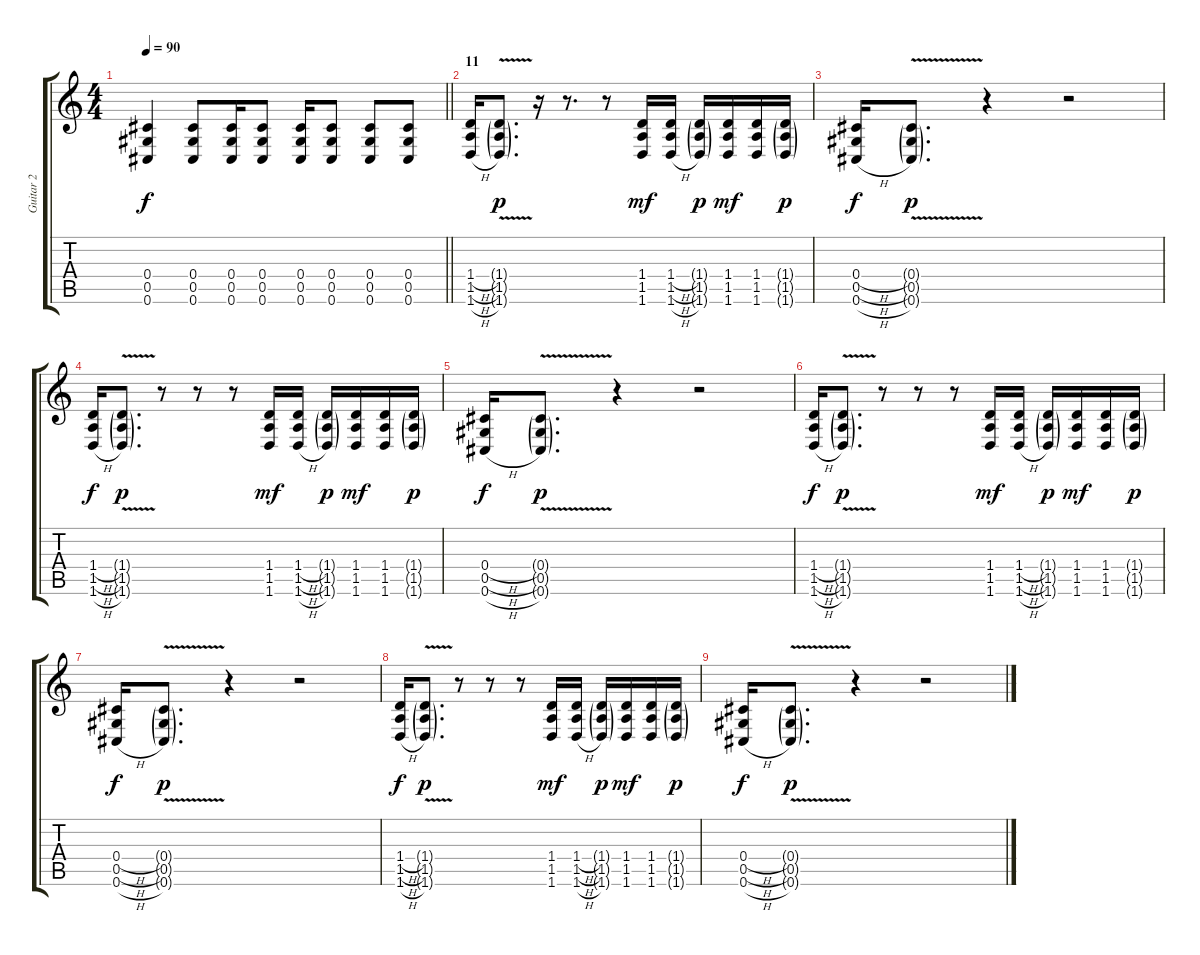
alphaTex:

\track ("Guitar 2" "Guitar 2") {instrument distortionguitar}
\staff {score tabs}
\tuning (Eb4 Bb3 Gb3 Db3 Ab2 Db2) {hide}
\ts (4 4)
\tempo 90
\clef g2
\barLineRight lightlight
\ks c
(0.4 0.5 0.6).4{dy f} (0.4 0.5 0.6).8 (0.4 0.5 0.6).16 (0.4 0.5 0.6).8 (0.4 0.5 0.6).16 (0.4 0.5 0.6).8 (0.4 0.5 0.6).8 (0.4 0.5 0.6).8 |
\section ("" "11")
(1.4{h} 1.5{h} 1.6{h}).16 (1.4{v g} 1.5{v g} 1.6{g}).8{d dy p} r.16 r.8{d} r.8 (1.4 1.5 1.6).16{dy mf} (1.4{h} 1.5{h} 1.6{h}).16 (1.4{g} 1.5{g} 1.6{g}).16{dy p} (1.4 1.5 1.6).16{dy mf} (1.4 1.5 1.6).16 (1.4{g} 1.5{g} 1.6{g}).16{dy p} |
(0.4{h} 0.5{h} 0.6{h}).16{dy f} (0.4{v g} 0.5{v g} 0.6{v g}).8{d dy p} r.4 r.2 |
(1.4{h} 1.5{h} 1.6{h}).16{dy f} (1.4{v g} 1.5{v g} 1.6{g}).8{d dy p} r.8 r.8 r.8 (1.4 1.5 1.6).16{dy mf} (1.4{h} 1.5{h} 1.6{h}).16 (1.4{g} 1.5{g} 1.6{g}).16{dy p} (1.4 1.5 1.6).16{dy mf} (1.4 1.5 1.6).16 (1.4{g} 1.5{g} 1.6{g}).16{dy p} |
(0.4{h} 0.5{h} 0.6{h}).16{dy f} (0.4{v g} 0.5{v g} 0.6{v g}).8{d dy p} r.4 r.2 |
(1.4{h} 1.5{h} 1.6{h}).16{dy f} (1.4{v g} 1.5{v g} 1.6{g}).8{d dy p} r.8 r.8 r.8 (1.4 1.5 1.6).16{dy mf} (1.4{h} 1.5{h} 1.6{h}).16 (1.4{g} 1.5{g} 1.6{g}).16{dy p} (1.4 1.5 1.6).16{dy mf} (1.4 1.5 1.6).16 (1.4{g} 1.5{g} 1.6{g}).16{dy p} |
(0.4{h} 0.5{h} 0.6{h}).16{dy f} (0.4{v g} 0.5{v g} 0.6{v g}).8{d dy p} r.4 r.2 |
(1.4{h} 1.5{h} 1.6{h}).16{dy f} (1.4{v g} 1.5{v g} 1.6{g}).8{d dy p} r.8 r.8 r.8 (1.4 1.5 1.6).16{dy mf} (1.4{h} 1.5{h} 1.6{h}).16 (1.4{g} 1.5{g} 1.6{g}).16{dy p} (1.4 1.5 1.6).16{dy mf} (1.4 1.5 1.6).16 (1.4{g} 1.5{g} 1.6{g}).16{dy p} |
(0.4{h} 0.5{h} 0.6{h}).16{dy f} (0.4{v g} 0.5{v g} 0.6{v g}).8{d dy p} r.4 r.2
